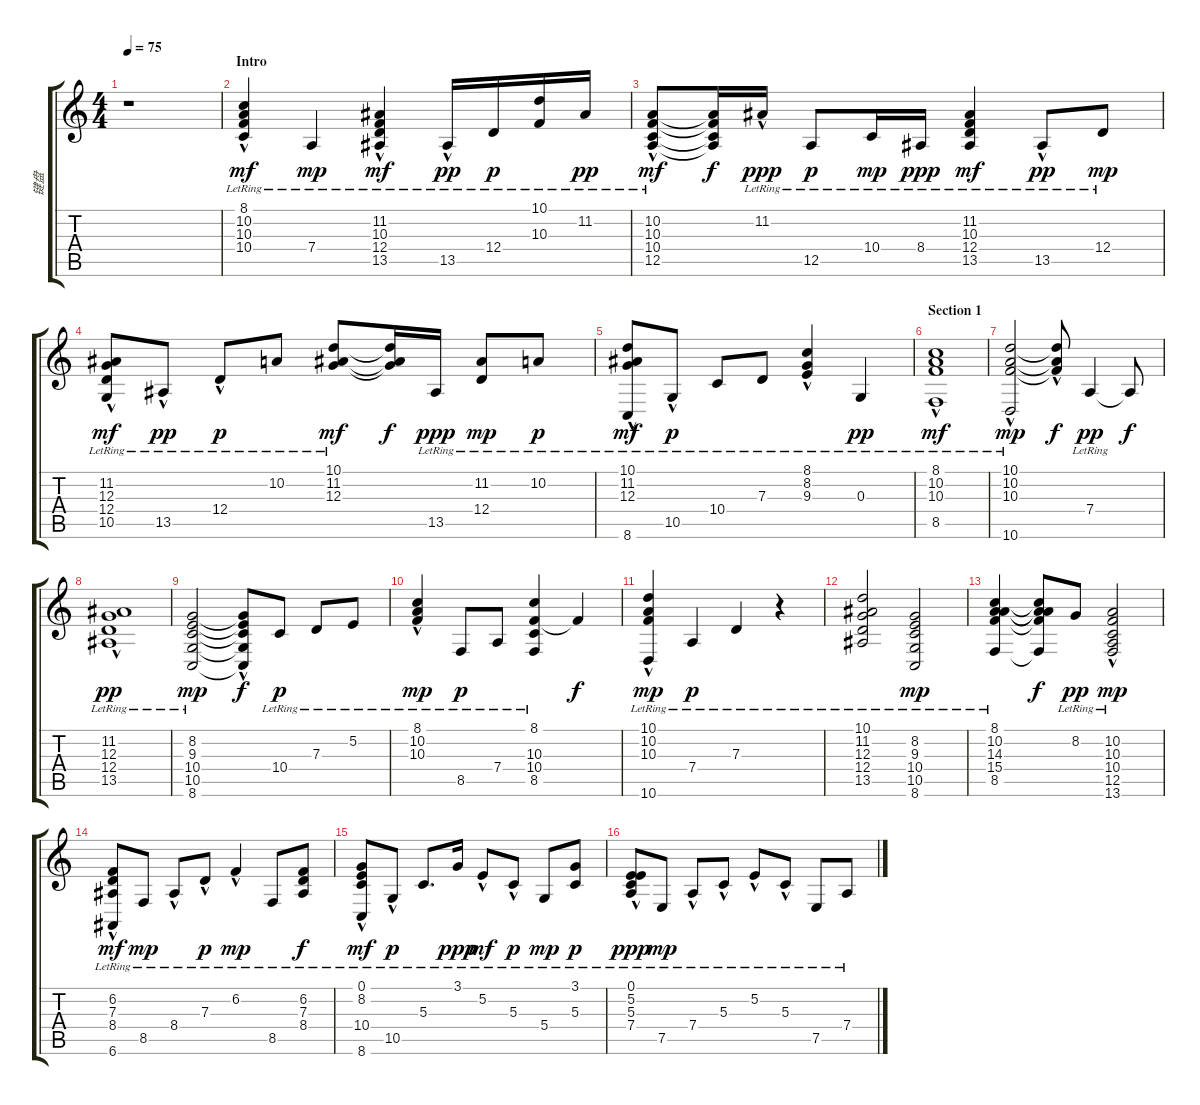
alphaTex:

\track ("键盘" "键盘") {instrument electricpiano2}
\staff {score tabs}
\tuning (E4 B3 G3 D3 A2 E2) {hide}
\ts (4 4)
\tempo 75
\clef g2
\ks c
r.1{dy mf instrument electricpiano2} |
\section ("" "Intro")
(8.1{hac lr} 10.2{hac lr} 10.3{lr} 10.4{lr}).4 7.4{lr}.4{dy mp} (11.2{hac lr} 10.3{lr} 12.4{lr} 13.5{lr}).4{dy mf} 13.5{hac lr}.16{dy pp} 12.4{lr}.16{dy p} (10.1{lr} 10.3{lr}).16 11.2{lr}.16{dy pp} |
(10.2{lr} 10.3{hac lr} 10.4{lr} 12.5{lr}).8{dy mf} (10.2{t} 10.3{t} 10.4{t} 12.5{t}).16{dy f} 11.2{hac lr}.16{dy ppp} 12.5{lr}.8{dy p} 10.4{lr}.16{dy mp} 8.4{lr}.16{dy ppp} (11.2{lr} 10.3{lr} 12.4{lr} 13.5{lr}).4{dy mf} 13.5{hac lr}.8{dy pp} 12.4{lr}.8{dy mp} |
(11.2{hac lr} 12.3{lr} 12.4{lr} 10.5{hac lr}).8{dy mf} 13.5{hac lr}.8{dy pp} 12.4{hac lr}.8{dy p} 10.2{lr}.8 (10.1{lr} 11.2{lr} 12.3{lr}).8{dy mf} (10.1{t} 11.2{t} 12.3{t}).16{dy f} 13.5{lr}.16{dy ppp} (11.2{lr} 12.4{lr}).8{dy mp} 10.2{lr}.8{dy p} |
(10.1{hac lr} 11.2{lr} 12.3{lr} 8.6{hac lr}).8{dy mf} 10.5{hac lr}.8{dy p} 10.4{lr}.8 7.3{lr}.8 (8.1{hac lr} 8.2{hac lr} 9.3{hac lr}).4 0.3{lr}.4{dy pp} |
\section ("" "Section 1")
(8.1{lr} 10.2{lr} 10.3{hac lr} 8.5{hac lr}).1{dy mf} |
(10.1{lr} 10.2{lr} 10.3{lr} 10.6{hac lr}).2{dy mp} (10.1{hac t} 10.2{t} 10.3{hac t}).8{dy f} 7.4{lr}.4{dy pp} 7.4{t}.8{dy f} |
(11.2{hac lr} 12.3{lr} 12.4{lr} 13.5{lr}).1{dy pp} |
(8.2{lr} 9.3{lr} 10.4{lr} 10.5{lr} 8.6{lr}).2{dy mp} (8.2{t} 9.3{t} 10.4{t} 10.5{hac t} 8.6{t}).8{dy f} 10.4{lr}.8{dy p} 7.3{lr}.8 5.2{lr}.8 |
(8.1{hac lr} 10.2{hac lr} 10.3{hac lr}).4{dy mp} 8.5{lr}.8{dy p} 7.4{lr}.8 (8.1{lr} 10.3{lr} 10.4{lr} 8.5{lr}).4 10.3{t}.4{dy f} |
(10.1{hac lr} 10.2{lr} 10.3{lr} 10.6{hac lr}).4{dy mp} 7.4{lr}.4{dy p} 7.3{lr}.4 r.4 |
(10.1{lr} 11.2{lr} 12.3{lr} 12.4{lr} 13.5{lr}).2 (8.2{lr} 9.3{lr} 10.4{lr} 10.5{lr} 8.6{lr}).2{dy mp} |
(8.1{lr} 10.2{lr} 14.3{lr} 15.4{lr} 8.5{lr}).4 (8.1{t} 10.2{t} 14.3{t} 15.4{t} 8.5{t}).8{dy f} 8.2{lr}.8{dy pp} (10.2{lr} 10.3{hac lr} 10.4{lr} 12.5{lr} 13.6{lr}).2{dy mp} |
(6.2{hac lr} 7.3{lr} 8.4{lr} 6.6{hac lr}).8{dy mf} 8.5{lr}.8{dy mp} 8.4{hac lr}.8 7.3{hac lr}.8{dy p} 6.2{hac lr}.4{dy mp} 8.5{lr}.8 (6.2{lr} 7.3{lr} 8.4{lr}).8{dy f} |
(0.1{lr} 8.2{lr} 10.4{hac lr} 8.6{hac lr}).8{dy mf} 10.5{hac lr}.8{dy p} 5.3{lr}.8{d} 3.1{lr}.16{dy ppp} 5.2{hac lr}.8{dy mf} 5.3{hac lr}.8{dy p} 5.4{lr}.8{dy mp} (3.1{lr} 5.3{lr}).8{dy p} |
(0.1{hac lr} 5.2{hac lr} 5.3{lr} 7.4{lr}).8{dy ppp} 7.5{lr}.8{dy mp} 7.4{hac lr}.8 5.3{hac lr}.8 5.2{hac lr}.8 5.3{hac lr}.8 7.5{lr}.8 7.4{lr}.8
